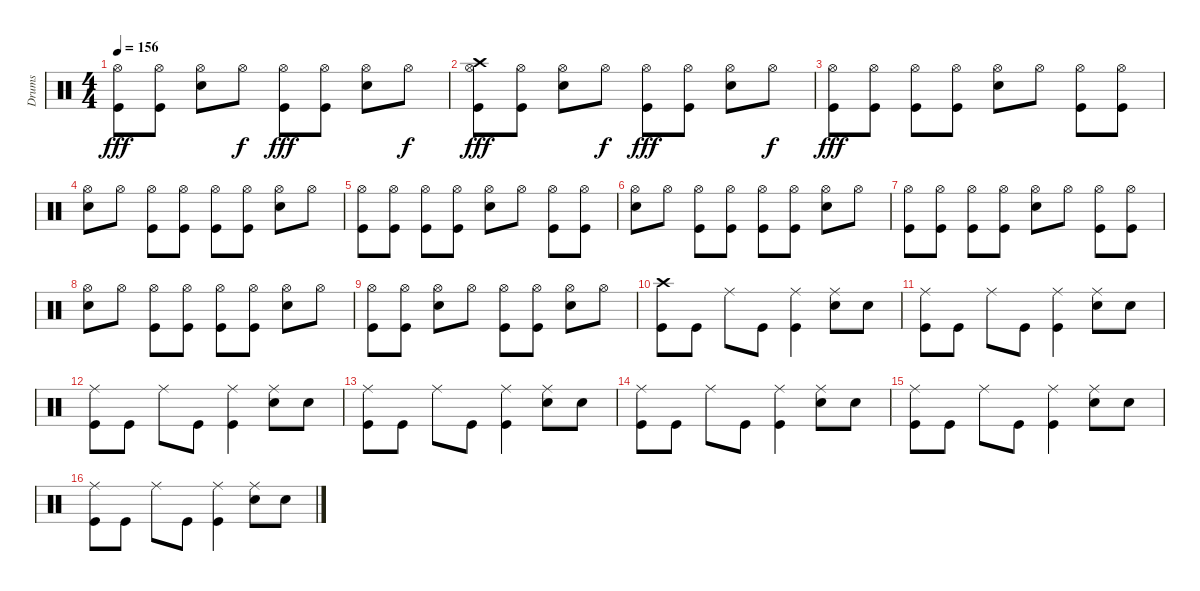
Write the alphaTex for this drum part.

\track ("Drums               " "Drums     ") {instrument percussion}
\staff {score}
\articulation defaults
\ts (4 4)
\tempo 156
\clef neutral
\ks c
("Kick (hit)" "Hi-Hat (open)").8{dy fff} ("Kick (hit)" "Hi-Hat (open)").8 ("Snare (hit) 2" "Hi-Hat (open)").8 "Hi-Hat (open)".8{dy f} ("Kick (hit)" "Hi-Hat (open)").8{dy fff} ("Kick (hit)" "Hi-Hat (open)").8 ("Snare (hit) 2" "Hi-Hat (open)").8 "Hi-Hat (open)".8{dy f} |
("Hi-Hat (open)" "Kick (hit)" "Crash high (hit)").8{dy fff} ("Hi-Hat (open)" "Kick (hit)").8 ("Hi-Hat (open)" "Snare (hit) 2").8 "Hi-Hat (open)".8{dy f} ("Hi-Hat (open)" "Kick (hit)").8{dy fff} ("Hi-Hat (open)" "Kick (hit)").8 ("Hi-Hat (open)" "Snare (hit) 2").8 "Hi-Hat (open)".8{dy f} |
("Kick (hit)" "Hi-Hat (open)").8{dy fff} ("Kick (hit)" "Hi-Hat (open)").8 ("Hi-Hat (open)" "Kick (hit)").8 ("Hi-Hat (open)" "Kick (hit)").8 ("Hi-Hat (open)" "Snare (hit) 2").8 "Hi-Hat (open)".8 ("Hi-Hat (open)" "Kick (hit)").8 ("Hi-Hat (open)" "Kick (hit)").8 |
("Snare (hit) 2" "Hi-Hat (open)").8 "Hi-Hat (open)".8 ("Kick (hit)" "Hi-Hat (open)").8 ("Kick (hit)" "Hi-Hat (open)").8 ("Kick (hit)" "Hi-Hat (open)").8 ("Kick (hit)" "Hi-Hat (open)").8 ("Snare (hit) 2" "Hi-Hat (open)").8 "Hi-Hat (open)".8 |
("Kick (hit)" "Hi-Hat (open)").8 ("Kick (hit)" "Hi-Hat (open)").8 ("Kick (hit)" "Hi-Hat (open)").8 ("Kick (hit)" "Hi-Hat (open)").8 ("Snare (hit) 2" "Hi-Hat (open)").8 "Hi-Hat (open)".8 ("Kick (hit)" "Hi-Hat (open)").8 ("Kick (hit)" "Hi-Hat (open)").8 |
("Snare (hit) 2" "Hi-Hat (open)").8 "Hi-Hat (open)".8 ("Kick (hit)" "Hi-Hat (open)").8 ("Kick (hit)" "Hi-Hat (open)").8 ("Kick (hit)" "Hi-Hat (open)").8 ("Kick (hit)" "Hi-Hat (open)").8 ("Snare (hit) 2" "Hi-Hat (open)").8 "Hi-Hat (open)".8 |
("Kick (hit)" "Hi-Hat (open)").8 ("Kick (hit)" "Hi-Hat (open)").8 ("Kick (hit)" "Hi-Hat (open)").8 ("Kick (hit)" "Hi-Hat (open)").8 ("Snare (hit) 2" "Hi-Hat (open)").8 "Hi-Hat (open)".8 ("Kick (hit)" "Hi-Hat (open)").8 ("Kick (hit)" "Hi-Hat (open)").8 |
("Snare (hit) 2" "Hi-Hat (open)").8 "Hi-Hat (open)".8 ("Hi-Hat (open)" "Kick (hit)").8 ("Hi-Hat (open)" "Kick (hit)").8 ("Hi-Hat (open)" "Kick (hit)").8 ("Hi-Hat (open)" "Kick (hit)").8 ("Hi-Hat (open)" "Snare (hit) 2").8 "Hi-Hat (open)".8 |
("Kick (hit)" "Hi-Hat (open)").8 ("Kick (hit)" "Hi-Hat (open)").8 ("Snare (hit) 2" "Hi-Hat (open)").8 "Hi-Hat (open)".8 ("Kick (hit)" "Hi-Hat (open)").8 ("Kick (hit)" "Hi-Hat (open)").8 ("Snare (hit) 2" "Hi-Hat (open)").8 "Hi-Hat (open)".8 |
("Kick (hit)" "Crash high (hit)").8 "Kick (hit)".8 "Ride (middle)".8 "Kick (hit)".8 ("Kick (hit)" "Ride (middle)").4 ("Snare (hit) 2" "Ride (middle)").8 "Snare (hit) 2".8 |
("Kick (hit)" "Ride (middle)").8 "Kick (hit)".8 "Ride (middle)".8 "Kick (hit)".8 ("Kick (hit)" "Ride (middle)").4 ("Snare (hit) 2" "Ride (middle)").8 "Snare (hit) 2".8 |
("Kick (hit)" "Ride (middle)").8 "Kick (hit)".8 "Ride (middle)".8 "Kick (hit)".8 ("Kick (hit)" "Ride (middle)").4 ("Snare (hit) 2" "Ride (middle)").8 "Snare (hit) 2".8 |
("Kick (hit)" "Ride (middle)").8 "Kick (hit)".8 "Ride (middle)".8 "Kick (hit)".8 ("Kick (hit)" "Ride (middle)").4 ("Snare (hit) 2" "Ride (middle)").8 "Snare (hit) 2".8 |
("Kick (hit)" "Ride (middle)").8 "Kick (hit)".8 "Ride (middle)".8 "Kick (hit)".8 ("Kick (hit)" "Ride (middle)").4 ("Snare (hit) 2" "Ride (middle)").8 "Snare (hit) 2".8 |
("Kick (hit)" "Ride (middle)").8 "Kick (hit)".8 "Ride (middle)".8 "Kick (hit)".8 ("Kick (hit)" "Ride (middle)").4 ("Snare (hit) 2" "Ride (middle)").8 "Snare (hit) 2".8 |
("Kick (hit)" "Ride (middle)").8 "Kick (hit)".8 "Ride (middle)".8 "Kick (hit)".8 ("Kick (hit)" "Ride (middle)").4 ("Snare (hit) 2" "Ride (middle)").8 "Snare (hit) 2".8
